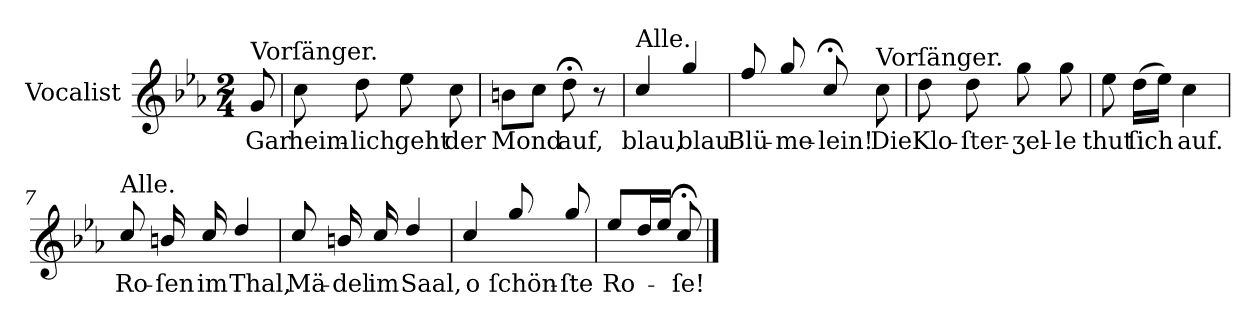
**kern	**text
*part1	*part1
*staff1	*staff1
*I"Vocalist	*
*k[b-e-a-]	*
*c:	*
*M2/4	*
=	=
!LO:TX:a:t=Vorſänger.	!
8g	Gar
=1	=1
8cc	heim-
8dd	-lich
8ee-	geht
8cc	der
=2	=2
8bnL	Mond
8ccJ	.
8dd;<	auf,
8r	.
=3	=3
!LO:TX:a:t=Alle.	!
4cc/	blau,
4gg/	blau
=4	=4
8ff/	Blü-
8gg/	-me-
8cc;</	-lein!
!LO:TX:a:t=Vorſänger.	!
8cc	Die
=5	=5
8dd	Klo-
8dd	-ſter-
8gg	-ʒel-
8gg	-le
=6	=6
8ee-	thut
(16ddLL	ſich
16ee-JJ)	.
4cc	auf.
=7	=7
!LO:TX:a:t=Alle.	!
8cc/	Ro-
16bn/	-ſen
16cc/	im
4dd/	Thal,
=8	=8
8cc/	Mä-
16bn/	-del
16cc/	im
4dd/	Saal,
=9	=9
4cc/	o
8gg/	ſchön-
8gg/	-ſte
=10	=10
8ee-/L	Ro-
16ddL	.
16ee-JJ	.
8cc;</	-ſe!
==	==
*-	*-
